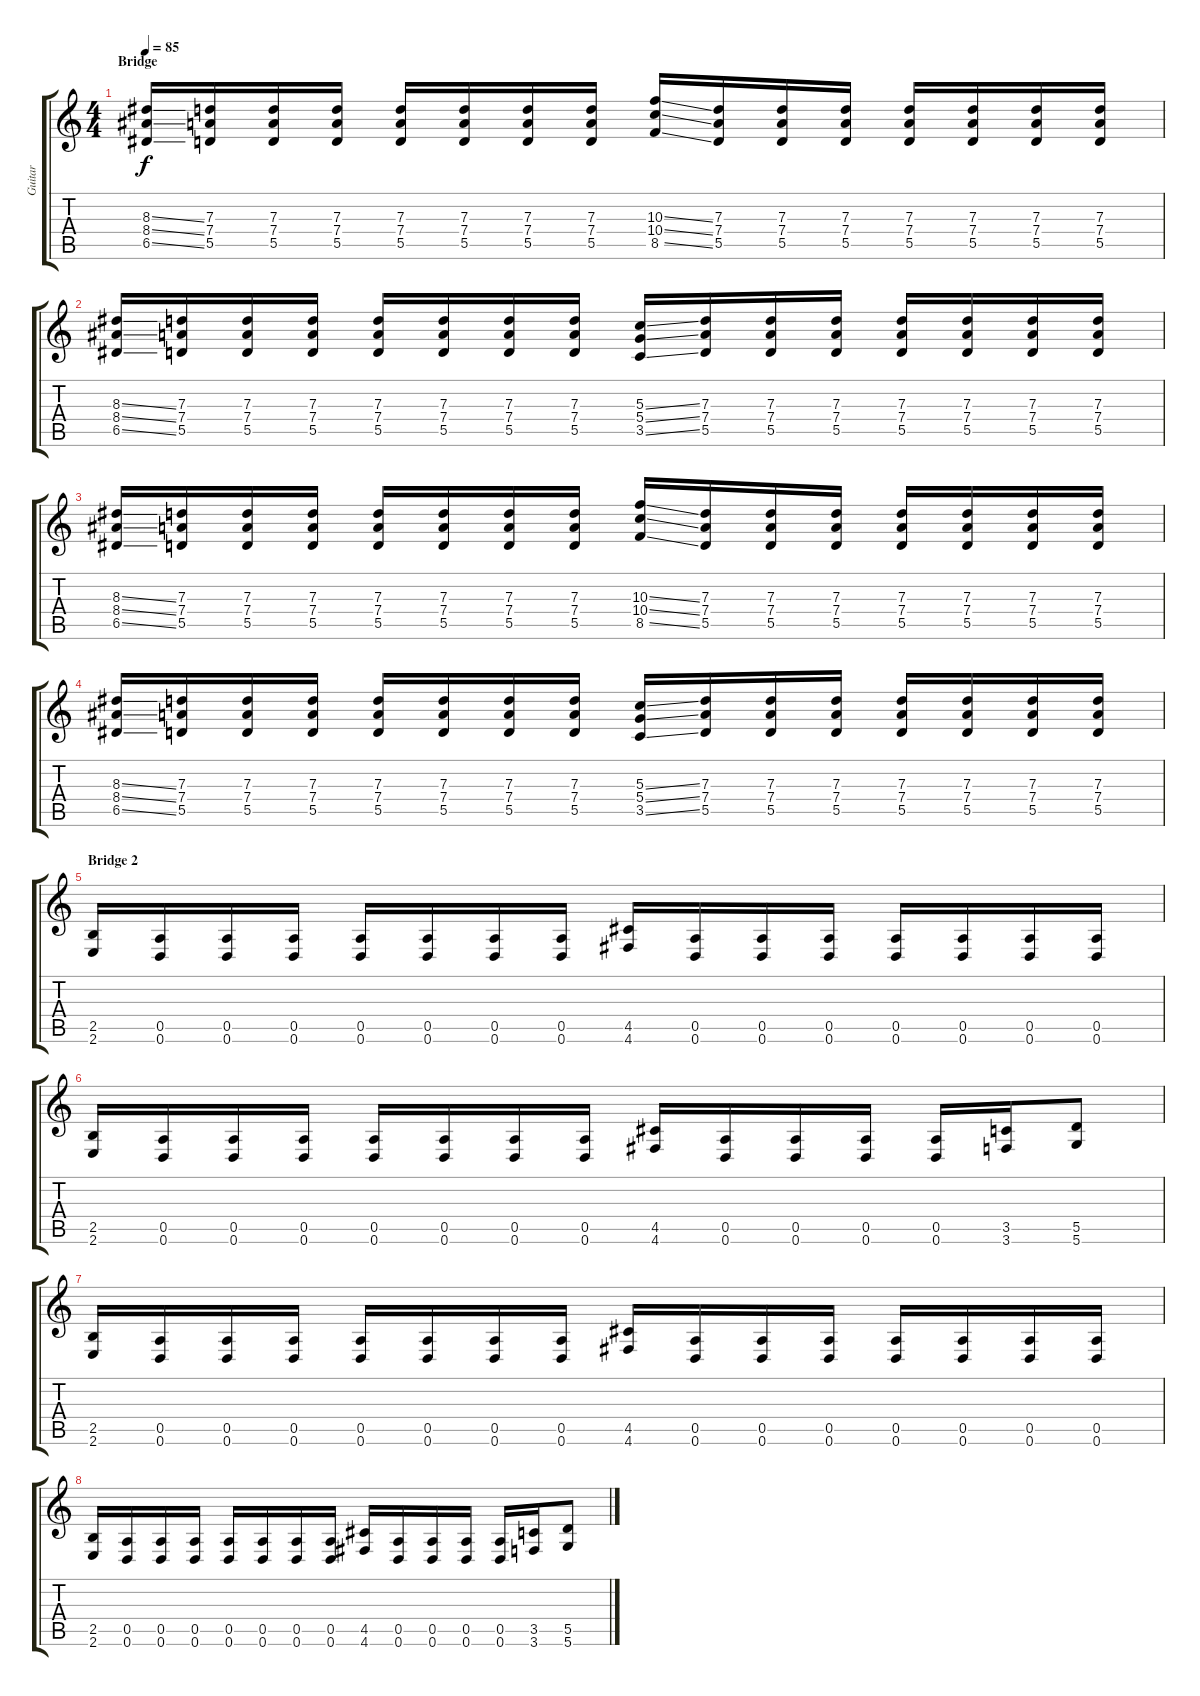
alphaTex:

\track ("Guitar" "Guitar") {instrument acousticguitarnylon}
\staff {score tabs}
\tuning (E4 B3 G3 D3 A2 D2) {hide}
\ts (4 4)
\section ("" "Bridge")
\tempo 85
\clef g2
\ks c
(8.3{ss} 8.4{ss} 6.5{ss}).16{dy f} (7.3 7.4 5.5).16 (7.3 7.4 5.5).16 (7.3 7.4 5.5).16 (7.3 7.4 5.5).16 (7.3 7.4 5.5).16 (7.3 7.4 5.5).16 (7.3 7.4 5.5).16 (10.3{ss} 10.4{ss} 8.5{ss}).16 (7.3 7.4 5.5).16 (7.3 7.4 5.5).16 (7.3 7.4 5.5).16 (7.3 7.4 5.5).16 (7.3 7.4 5.5).16 (7.3 7.4 5.5).16 (7.3 7.4 5.5).16 |
(8.3{ss} 8.4{ss} 6.5{ss}).16 (7.3 7.4 5.5).16 (7.3 7.4 5.5).16 (7.3 7.4 5.5).16 (7.3 7.4 5.5).16 (7.3 7.4 5.5).16 (7.3 7.4 5.5).16 (7.3 7.4 5.5).16 (5.3{ss} 5.4{ss} 3.5{ss}).16 (7.3 7.4 5.5).16 (7.3 7.4 5.5).16 (7.3 7.4 5.5).16 (7.3 7.4 5.5).16 (7.3 7.4 5.5).16 (7.3 7.4 5.5).16 (7.3 7.4 5.5).16 |
(8.3{ss} 8.4{ss} 6.5{ss}).16 (7.3 7.4 5.5).16 (7.3 7.4 5.5).16 (7.3 7.4 5.5).16 (7.3 7.4 5.5).16 (7.3 7.4 5.5).16 (7.3 7.4 5.5).16 (7.3 7.4 5.5).16 (10.3{ss} 10.4{ss} 8.5{ss}).16 (7.3 7.4 5.5).16 (7.3 7.4 5.5).16 (7.3 7.4 5.5).16 (7.3 7.4 5.5).16 (7.3 7.4 5.5).16 (7.3 7.4 5.5).16 (7.3 7.4 5.5).16 |
(8.3{ss} 8.4{ss} 6.5{ss}).16 (7.3 7.4 5.5).16 (7.3 7.4 5.5).16 (7.3 7.4 5.5).16 (7.3 7.4 5.5).16 (7.3 7.4 5.5).16 (7.3 7.4 5.5).16 (7.3 7.4 5.5).16 (5.3{ss} 5.4{ss} 3.5{ss}).16 (7.3 7.4 5.5).16 (7.3 7.4 5.5).16 (7.3 7.4 5.5).16 (7.3 7.4 5.5).16 (7.3 7.4 5.5).16 (7.3 7.4 5.5).16 (7.3 7.4 5.5).16 |
\section ("" "Bridge 2")
(2.5 2.6).16 (0.5 0.6).16 (0.5 0.6).16 (0.5 0.6).16 (0.5 0.6).16 (0.5 0.6).16 (0.5 0.6).16 (0.5 0.6).16 (4.5 4.6).16 (0.5 0.6).16 (0.5 0.6).16 (0.5 0.6).16 (0.5 0.6).16 (0.5 0.6).16 (0.5 0.6).16 (0.5 0.6).16 |
(2.5 2.6).16 (0.5 0.6).16 (0.5 0.6).16 (0.5 0.6).16 (0.5 0.6).16 (0.5 0.6).16 (0.5 0.6).16 (0.5 0.6).16 (4.5 4.6).16 (0.5 0.6).16 (0.5 0.6).16 (0.5 0.6).16 (0.5 0.6).16 (3.5 3.6).16 (5.5 5.6).8 |
(2.5 2.6).16 (0.5 0.6).16 (0.5 0.6).16 (0.5 0.6).16 (0.5 0.6).16 (0.5 0.6).16 (0.5 0.6).16 (0.5 0.6).16 (4.5 4.6).16 (0.5 0.6).16 (0.5 0.6).16 (0.5 0.6).16 (0.5 0.6).16 (0.5 0.6).16 (0.5 0.6).16 (0.5 0.6).16 |
(2.5 2.6).16 (0.5 0.6).16 (0.5 0.6).16 (0.5 0.6).16 (0.5 0.6).16 (0.5 0.6).16 (0.5 0.6).16 (0.5 0.6).16 (4.5 4.6).16 (0.5 0.6).16 (0.5 0.6).16 (0.5 0.6).16 (0.5 0.6).16 (3.5 3.6).16 (5.5 5.6).8
